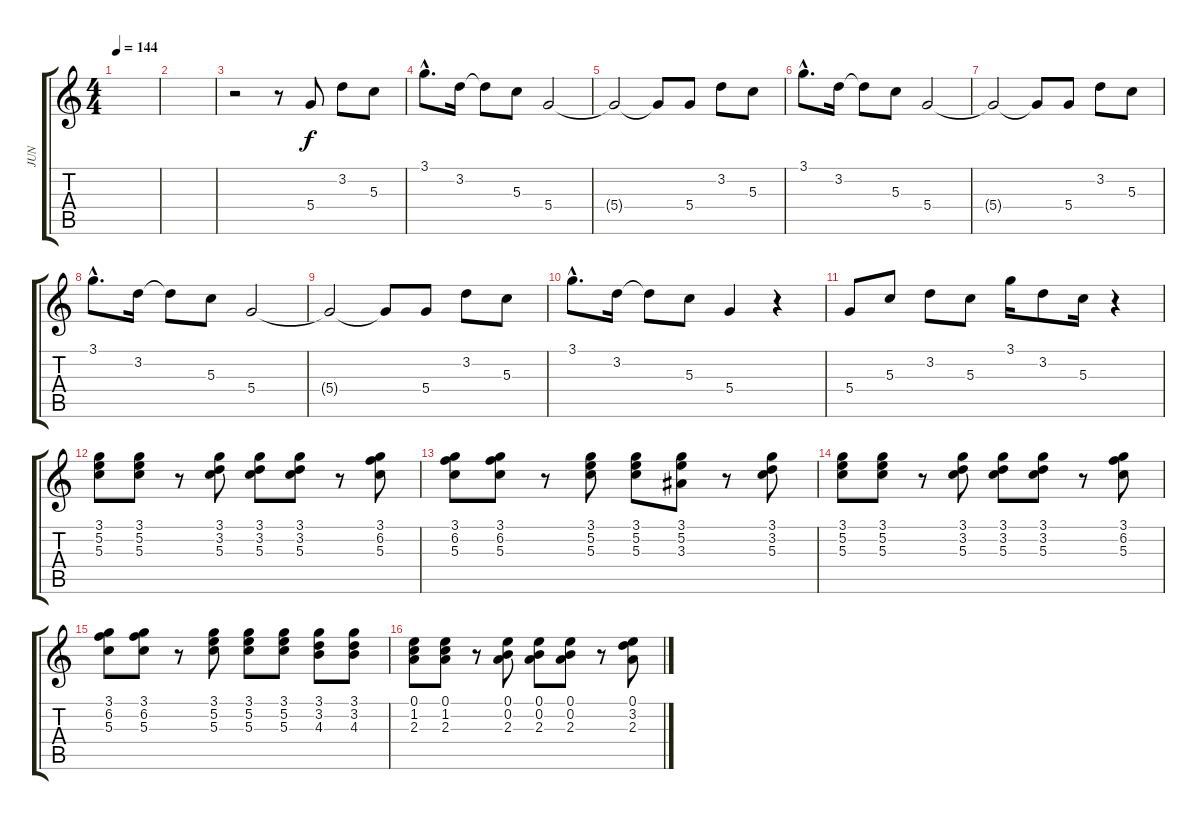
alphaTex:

\track ("JUN" "JUN") {instrument distortionguitar}
\staff {score tabs}
\tuning (E4 B3 G3 D3 A2 E2) {hide}
\ts (4 4)
\tempo 144
\clef g2
\ks c
|
|
r.2 r.8 5.4.8{instrument electricguitarclean} 3.2.8 5.3.8 |
3.1{hac}.8{d} 3.2.16 3.2{t}.8 5.3.8 5.4.2 |
5.4{t}.2 5.4{t}.8 5.4.8 3.2.8 5.3.8 |
3.1{hac}.8{d} 3.2.16 3.2{t}.8 5.3.8 5.4.2 |
5.4{t}.2 5.4{t}.8 5.4.8 3.2.8 5.3.8 |
3.1{hac}.8{d} 3.2.16 3.2{t}.8 5.3.8 5.4.2 |
5.4{t}.2 5.4{t}.8 5.4.8 3.2.8 5.3.8 |
3.1{hac}.8{d} 3.2.16 3.2{t}.8 5.3.8 5.4.4 r.4 |
5.4.8 5.3.8 3.2.8 5.3.8 3.1.16 3.2.8 5.3.16 r.4 |
(3.1 5.2 5.3).8{instrument distortionguitar} (3.1 5.2 5.3).8 r.8 (3.1 3.2 5.3).8 (3.1 3.2 5.3).8 (3.1 3.2 5.3).8 r.8 (3.1 6.2 5.3).8 |
(3.1 6.2 5.3).8 (3.1 6.2 5.3).8 r.8 (3.1 5.2 5.3).8 (3.1 5.2 5.3).8 (3.1 5.2 3.3).8 r.8 (3.1 3.2 5.3).8 |
(3.1 5.2 5.3).8 (3.1 5.2 5.3).8 r.8 (3.1 3.2 5.3).8 (3.1 3.2 5.3).8 (3.1 3.2 5.3).8 r.8 (3.1 6.2 5.3).8 |
(3.1 6.2 5.3).8 (3.1 6.2 5.3).8 r.8 (3.1 5.2 5.3).8 (3.1 5.2 5.3).8 (3.1 5.2 5.3).8 (3.1 3.2 4.3).8 (3.1 3.2 4.3).8 |
(0.1 1.2 2.3).8 (0.1 1.2 2.3).8 r.8 (0.1 0.2 2.3).8 (0.1 0.2 2.3).8 (0.1 0.2 2.3).8 r.8 (0.1 3.2 2.3).8
